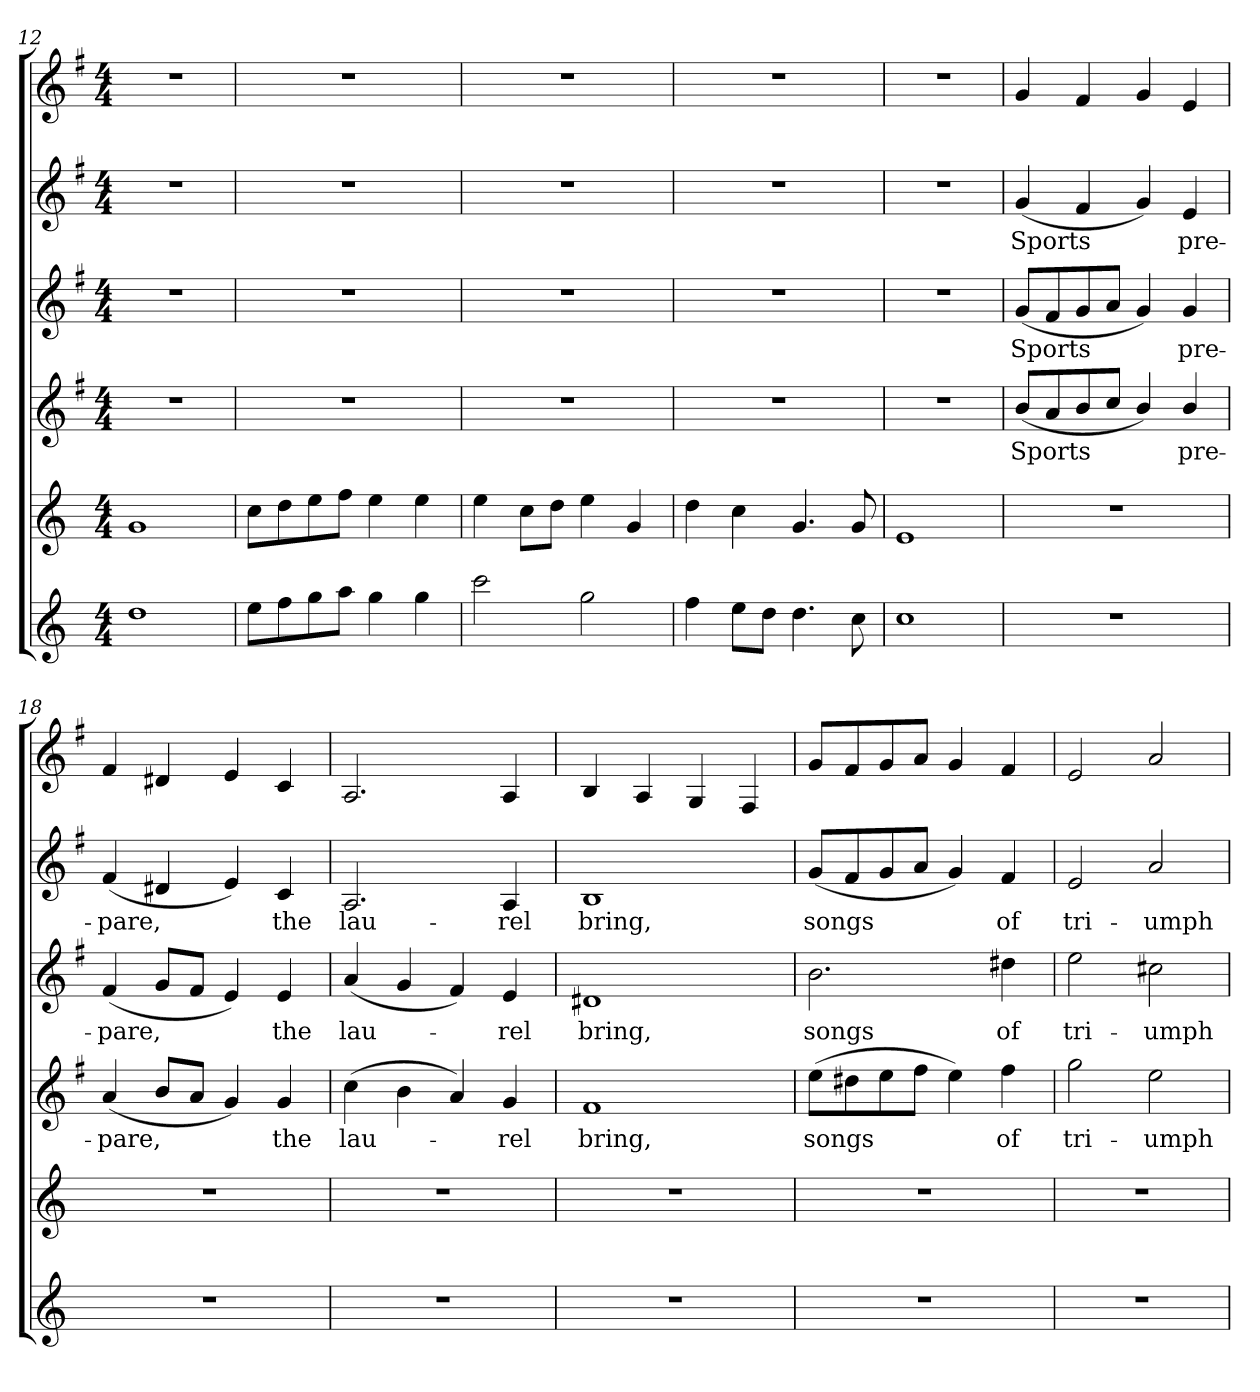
**kern	**kern	**kern	**text	**kern	**text	**kern	**text	**kern
*part6	*part5	*part4	*part4	*part3	*part3	*part2	*part2	*part1
*staff6	*staff5	*staff4	*staff4	*staff3	*staff3	*staff2	*staff2	*staff1
*clefG2	*clefG2	*clefG2	*	*clefG2	*	*clefG2	*	*clefG2
*k[]	*k[]	*k[f#]	*	*k[f#]	*	*k[f#]	*	*k[f#]
*M4/4	*M4/4	*M4/4	*	*M4/4	*	*M4/4	*	*M4/4
=12	=12	=12	=12	=12	=12	=12	=12	=12
1dd\	1g/	1r	.	1r	.	1r	.	1r
=13	=13	=13	=13	=13	=13	=13	=13	=13
8ee\L	8cc\L	1r	.	1r	.	1r	.	1r
8ff\	8dd\	.	.	.	.	.	.	.
8gg\	8ee\	.	.	.	.	.	.	.
8aa\J	8ff\J	.	.	.	.	.	.	.
4gg\	4ee\	.	.	.	.	.	.	.
4gg\	4ee\	.	.	.	.	.	.	.
=14	=14	=14	=14	=14	=14	=14	=14	=14
2ccc\	4ee\	1r	.	1r	.	1r	.	1r
.	8cc\L	.	.	.	.	.	.	.
.	8dd\J	.	.	.	.	.	.	.
2gg\	4ee\	.	.	.	.	.	.	.
.	4g/	.	.	.	.	.	.	.
=15	=15	=15	=15	=15	=15	=15	=15	=15
4ff\	4dd\	1r	.	1r	.	1r	.	1r
8ee\L	4cc\	.	.	.	.	.	.	.
8dd\J	.	.	.	.	.	.	.	.
4.dd\	4.g/	.	.	.	.	.	.	.
8cc\	8g/	.	.	.	.	.	.	.
=16	=16	=16	=16	=16	=16	=16	=16	=16
1cc\	1e/	1r	.	1r	.	1r	.	1r
=17	=17	=17	=17	=17	=17	=17	=17	=17
1r	1r	(8b/L	Sports	(8g/L	Sports	(4g/	Sports	4g/
.	.	8a/	.	8f#/	.	.	.	.
.	.	8b/	.	8g/	.	4f#/	.	4f#/
.	.	8cc/J	.	8a/J	.	.	.	.
.	.	4b/)	.	4g/)	.	4g/)	.	4g/
.	.	4b/	pre-	4g/	pre-	4e/	pre-	4e/
=18	=18	=18	=18	=18	=18	=18	=18	=18
1r	1r	(4a/	-pare,	(4f#/	-pare,	(4f#/	-pare,	4f#/
.	.	8b/L	.	8g/L	.	4d#X/	.	4d#X/
.	.	8a/J	.	8f#/J	.	.	.	.
.	.	4g/)	.	4e/)	.	4e/)	.	4e/
.	.	4g/	the	4e/	the	4c/	the	4c/
=19	=19	=19	=19	=19	=19	=19	=19	=19
1r	1r	(4cc\	lau-	(4a/	lau-	2.A/	lau-	2.A/
.	.	4b\	.	4g/	.	.	.	.
.	.	4a/)	.	4f#/)	.	.	.	.
.	.	4g/	-rel	4e/	-rel	4A/	-rel	4A/
=20	=20	=20	=20	=20	=20	=20	=20	=20
1r	1r	1f#/	bring,	1d#X/	bring,	1B/	bring,	4B/
.	.	.	.	.	.	.	.	4A/
.	.	.	.	.	.	.	.	4G/
.	.	.	.	.	.	.	.	4F#/
=21	=21	=21	=21	=21	=21	=21	=21	=21
1r	1r	(8ee\L	songs	2.b\	songs	(8g/L	songs	8g/L
.	.	8dd#X\	.	.	.	8f#/	.	8f#/
.	.	8ee\	.	.	.	8g/	.	8g/
.	.	8ff#\J	.	.	.	8a/J	.	8a/J
.	.	4ee\)	.	.	.	4g/)	.	4g/
.	.	4ff#\	of	4dd#X\	of	4f#/	of	4f#/
=22	=22	=22	=22	=22	=22	=22	=22	=22
1r	1r	2gg\	tri-	2ee\	tri-	2e/	tri-	2e/
.	.	2ee\	-umph	2cc#X\	-umph	2a/	-umph	2a/
=	=	=	=	=	=	=	=	=
*-	*-	*-	*-	*-	*-	*-	*-	*-
